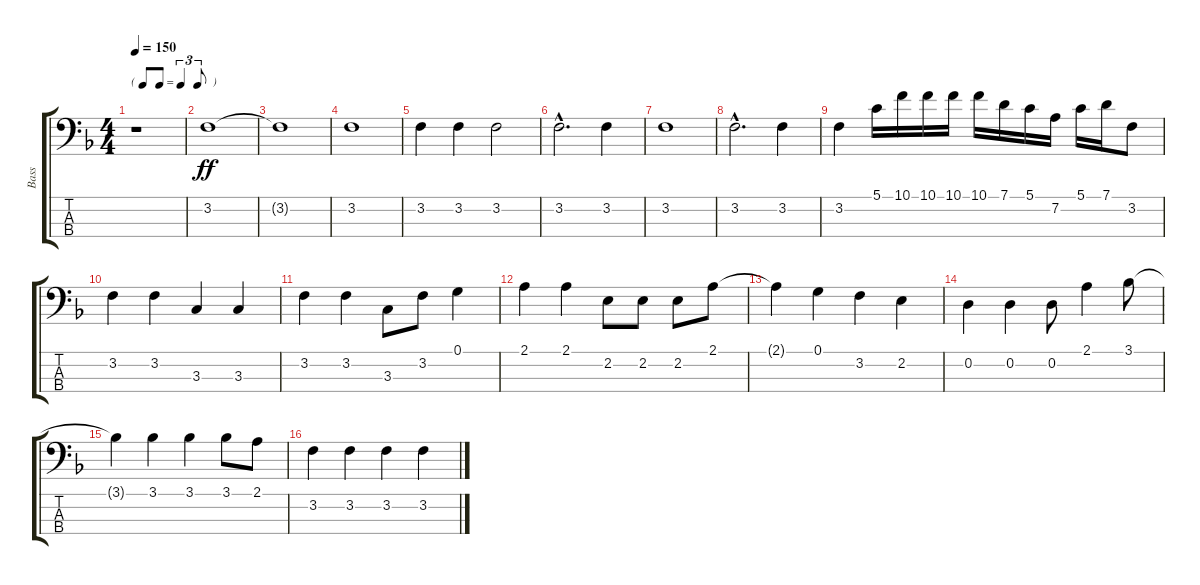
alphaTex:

\track ("Bass" "Bass") {instrument electricbassfinger}
\staff {score tabs}
\tuning (G2 D2 A1 E1) {hide}
\ts (4 4)
\tf triplet8th
\tempo 150
\clef f4
\ks f
r.1{dy ff instrument electricbassfinger} |
3.2.1 |
3.2{t}.1 |
3.2.1 |
3.2.4 3.2.4 3.2.2 |
3.2{hac}.2{d} 3.2.4 |
3.2.1 |
3.2{hac}.2{d} 3.2.4 |
3.2.4 5.1.16 10.1.16 10.1.16 10.1.16 10.1.16 7.1.16 5.1.16 7.2.16 5.1.16 7.1.16 3.2.8 |
3.2.4 3.2.4 3.3.4 3.3.4 |
3.2.4 3.2.4 3.3.8 3.2.8 0.1.4 |
2.1.4 2.1.4 2.2.8 2.2.8 2.2.8 2.1.8 |
2.1{t}.4 0.1.4 3.2.4 2.2.4 |
0.2.4 0.2.4 0.2.8 2.1.4 3.1.8 |
3.1{t}.4 3.1.4 3.1.4 3.1.8 2.1.8 |
3.2.4 3.2.4 3.2.4 3.2.4
